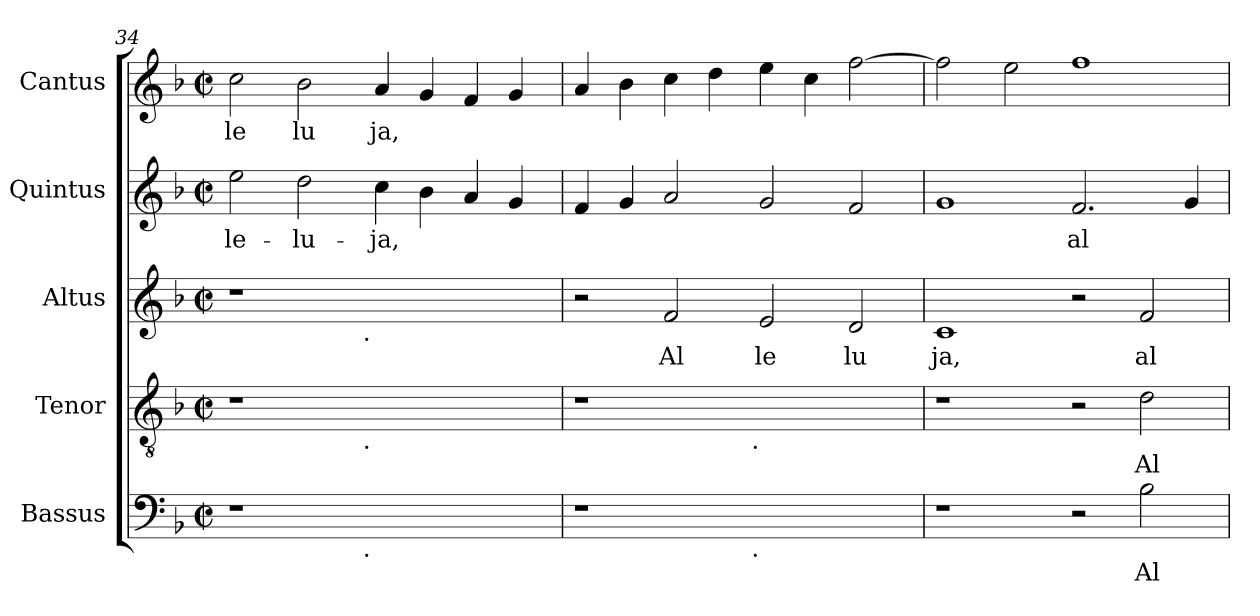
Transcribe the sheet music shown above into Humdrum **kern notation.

**kern	**text	**kern	**text	**kern	**text	**kern	**text	**kern	**text
*part5	*part5	*part4	*part4	*part3	*part3	*part2	*part2	*part1	*part1
*staff5	*staff5	*staff4	*staff4	*staff3	*staff3	*staff2	*staff2	*staff1	*staff1
*I"Bassus	*	*I"Tenor	*	*I"Altus	*	*I"Quintus	*	*I"Cantus	*
*clefF4	*	*clefGv2	*	*clefG2	*	*clefG2	*	*clefG2	*
*k[b-]	*	*k[b-]	*	*k[b-]	*	*k[b-]	*	*k[b-]	*
*F:	*	*F:	*	*F:	*	*F:	*	*F:	*
*M2/2	*	*M2/2	*	*M2/2	*	*M2/2	*	*M2/2	*
*met(c|)	*	*met(c|)	*	*met(c|)	*	*met(c|)	*	*met(c|)	*
=34	=34	=34	=34	=34	=34	=34	=34	=34	=34
!	!	!	!	!	!	!	!LO:LY:b:cj	!	!LO:LY:b:cj
*^	*	*^	*	*^	*	*	*	*	*
1r	2ryy	.	1r	2ryy	.	1r	2ryy	.	2ee\	-le-	2cc\	le
!	!	!	!	!	!	!	!	!	!	!LO:LY:b:cj	!	!LO:LY:b:cj
.	4...ryy	.	.	4...ryy	.	.	4...ryy	.	2dd\	-lu-	2b-\	lu
!	!	!	!	!	!	!	!LO:TX:b:t=.	!	!	!	!	!
!	!	!	!	!LO:TX:b:t=.	!	!	!	!	!	!	!	!
!	!LO:TX:b:t=.	!	!	!	!	!	!	!	!	!	!	!
.	1ryy	.	.	1ryy	.	.	1ryy	.	.	.	.	.
!	!	!	!	!	!	!	!	!	!	!LO:LY:b:cj	!	!LO:LY:b:cj
1ryy	.	.	1ryy	.	.	1ryy	.	.	4cc\	-ja,	4a/	ja,
!	!	!	!	!	!	!	!	!	!	!LO:LY:b:cj	!	!LO:LY:b:cj
.	.	.	.	.	.	.	.	.	4b-\	.	4g/	.
!	!	!	!	!	!	!	!	!	!	!LO:LY:b:cj	!	!LO:LY:b:cj
.	.	.	.	.	.	.	.	.	4a/	.	4f/	.
!	!	!	!	!	!	!	!	!	!	!LO:LY:b:cj	!	!LO:LY:b:cj
.	.	.	.	.	.	.	.	.	4g/	.	4g/	.
.	32ryy	.	.	32ryy	.	.	32ryy	.	.	.	.	.
=35	=35	=35	=35	=35	=35	=35	=35	=35	=35	=35	=35	=35
!	!	!	!	!	!	!	!	!	!	!LO:LY:b:cj	!	!LO:LY:b:cj
*	*	*	*	*	*	*v	*v	*	*	*	*	*
1r	2ryy	.	1r	2ryy	.	2r	.	4f/	.	4a/	.
!	!	!	!	!	!	!	!	!	!LO:LY:b:cj	!	!LO:LY:b:cj
.	.	.	.	.	.	.	.	4g/	.	4b-\	.
!	!	!	!	!	!	!	!LO:LY:b:cj	!	!LO:LY:b:cj	!	!LO:LY:b:cj
.	4ryy	.	.	4ryy	.	2f/	Al	2a/	.	4cc\	.
!	!	!	!	!	!	!	!	!	!	!	!LO:LY:b:cj
.	8...ryy	.	.	8...ryy	.	.	.	.	.	4dd\	.
!	!	!	!	!LO:TX:b:t=.	!	!	!	!	!	!	!
!	!LO:TX:b:t=.	!	!	!	!	!	!	!	!	!	!
.	1ryy	.	.	1ryy	.	.	.	.	.	.	.
!	!	!	!	!	!	!	!LO:LY:b:cj	!	!LO:LY:b:cj	!	!LO:LY:b:cj
1ryy	.	.	1ryy	.	.	2e/	le	2g/	.	4ee\	.
!	!	!	!	!	!	!	!	!	!	!	!LO:LY:b:cj
.	.	.	.	.	.	.	.	.	.	4cc\	.
!	!	!	!	!	!	!	!LO:LY:b:cj	!	!LO:LY:b:cj	!	!LO:LY:b:cj
.	.	.	.	.	.	2d/	lu	2f/	.	[>2ff\	.
.	64ryy	.	.	64ryy	.	.	.	.	.	.	.
=36	=36	=36	=36	=36	=36	=36	=36	=36	=36	=36	=36
!	!	!	!	!	!	!	!LO:LY:b:cj	!	!LO:LY:b:cj	!	!LO:LY:b:cj
*v	*v	*	*	*	*	*	*	*	*	*	*
*	*	*v	*v	*	*	*	*	*	*	*
1r	.	1r	.	1c	ja,	1g	.	2ff\]	.
!	!	!	!	!	!	!	!	!	!LO:LY:b:cj
.	.	.	.	.	.	.	.	2ee\	.
!	!	!	!	!	!	!	!LO:LY:b:cj	!	!LO:LY:b:cj
2r	.	2r	.	2r	.	2.f/	al-	1ff	.
!	!LO:LY:b:cj	!	!LO:LY:b:cj	!	!LO:LY:b:cj	!	!	!	!
2B-\	Al	2d\	Al-	2f/	al	.	.	.	.
!	!	!	!	!	!	!	!LO:LY:b:cj	!	!
.	.	.	.	.	.	4g/	--	.	.
=	=	=	=	=	=	=	=	=	=
*-	*-	*-	*-	*-	*-	*-	*-	*-	*-
